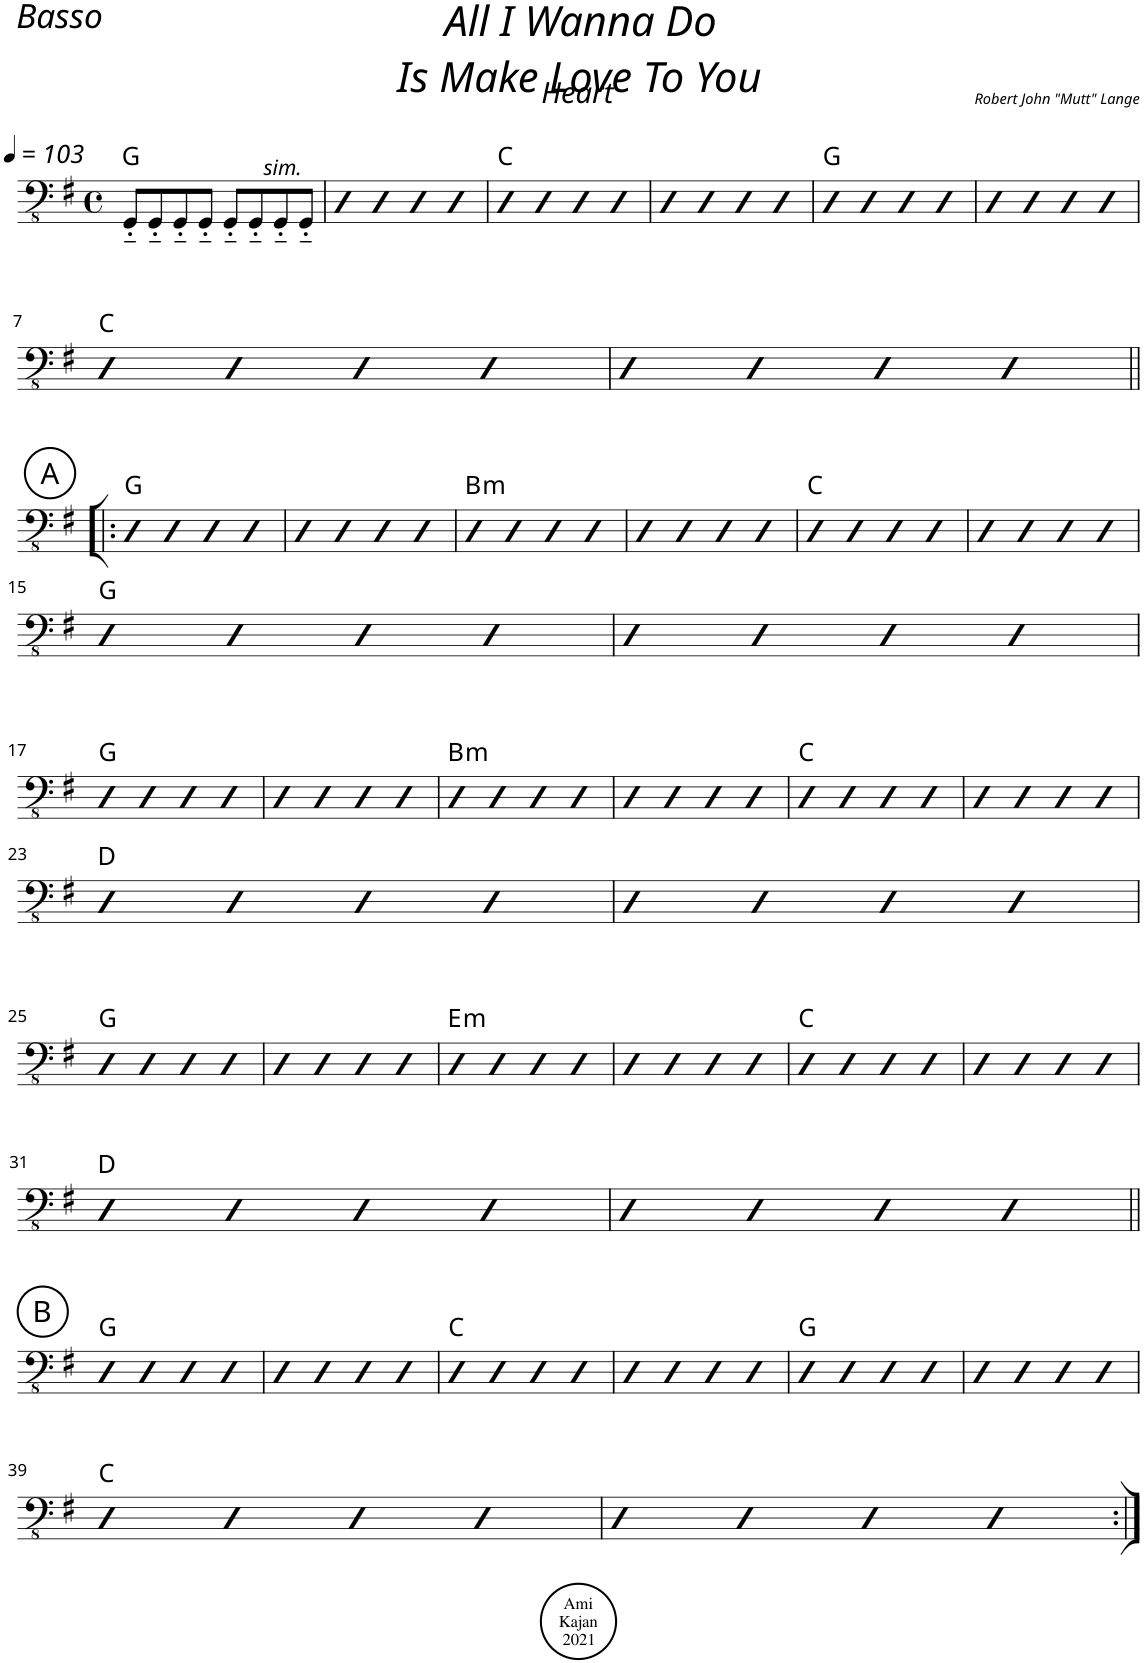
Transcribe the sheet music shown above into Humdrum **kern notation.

**kern	**harte
*part1	*part1
*staff1	*
*I"Acoustic Bass	*
*I'Bass	*
*clefFv4	*
*k[f#]	*
*M4/4	*
*met(c)	*
*MM103	*
=1	=1
8GGG'~/L	G:maj
8GGG'~/	.
8GGG'~/	.
8GGG'~/J	.
8GGG'~/L	.
8GGG'~/	.
8GGG'~/	.
!LO:TX:a:i:t=sim.	!
8GGG'~/J	.
=2	=2
4DD	.
4DD	.
4DD	.
4DD	.
=3	=3
4DD	C:maj
4DD	.
4DD	.
4DD	.
=4	=4
4DD	.
4DD	.
4DD	.
4DD	.
=5	=5
4DD	G:maj
4DD	.
4DD	.
4DD	.
=6	=6
4DD	.
4DD	.
4DD	.
4DD	.
!!LO:LB:g=z
=7	=7
4DD	C:maj
4DD	.
4DD	.
4DD	.
=8	=8
4DD	.
4DD	.
4DD	.
4DD	.
!!LO:LB:g=z
!!LO:REH:place=s1:a:cj:enc=circle:fs=14:t=A
=9!|:	=9!|:
4DD	G:maj
4DD	.
4DD	.
4DD	.
=10	=10
4DD	.
4DD	.
4DD	.
4DD	.
=11	=11
!	!LO:H:kt=m
4DD	B:min
4DD	.
4DD	.
4DD	.
=12	=12
4DD	.
4DD	.
4DD	.
4DD	.
=13	=13
4DD	C:maj
4DD	.
4DD	.
4DD	.
=14	=14
4DD	.
4DD	.
4DD	.
4DD	.
!!LO:LB:g=z
=15	=15
4DD	G:maj
4DD	.
4DD	.
4DD	.
=16	=16
4DD	.
4DD	.
4DD	.
4DD	.
!!LO:LB:g=z
=17	=17
4DD	G:maj
4DD	.
4DD	.
4DD	.
=18	=18
4DD	.
4DD	.
4DD	.
4DD	.
=19	=19
!	!LO:H:kt=m
4DD	B:min
4DD	.
4DD	.
4DD	.
=20	=20
4DD	.
4DD	.
4DD	.
4DD	.
=21	=21
4DD	C:maj
4DD	.
4DD	.
4DD	.
=22	=22
4DD	.
4DD	.
4DD	.
4DD	.
!!LO:LB:g=z
=23	=23
4DD	D:maj
4DD	.
4DD	.
4DD	.
=24	=24
4DD	.
4DD	.
4DD	.
4DD	.
!!LO:LB:g=z
=25	=25
4DD	G:maj
4DD	.
4DD	.
4DD	.
=26	=26
4DD	.
4DD	.
4DD	.
4DD	.
=27	=27
!	!LO:H:kt=m
4DD	E:min
4DD	.
4DD	.
4DD	.
=28	=28
4DD	.
4DD	.
4DD	.
4DD	.
=29	=29
4DD	C:maj
4DD	.
4DD	.
4DD	.
=30	=30
4DD	.
4DD	.
4DD	.
4DD	.
!!LO:LB:g=z
=31	=31
4DD	D:maj
4DD	.
4DD	.
4DD	.
=32	=32
4DD	.
4DD	.
4DD	.
4DD	.
!!LO:LB:g=z
!!LO:REH:place=s1:a:cj:enc=circle:fs=14:t=B
=33||	=33||
4DD	G:maj
4DD	.
4DD	.
4DD	.
=34	=34
4DD	.
4DD	.
4DD	.
4DD	.
=35	=35
4DD	C:maj
4DD	.
4DD	.
4DD	.
=36	=36
4DD	.
4DD	.
4DD	.
4DD	.
=37	=37
4DD	G:maj
4DD	.
4DD	.
4DD	.
=38	=38
4DD	.
4DD	.
4DD	.
4DD	.
!!LO:LB:g=z
=39	=39
4DD	C:maj
4DD	.
4DD	.
4DD	.
=40	=40
4DD	.
4DD	.
4DD	.
4DD	.
=:|!	=:|!
*-	*-
